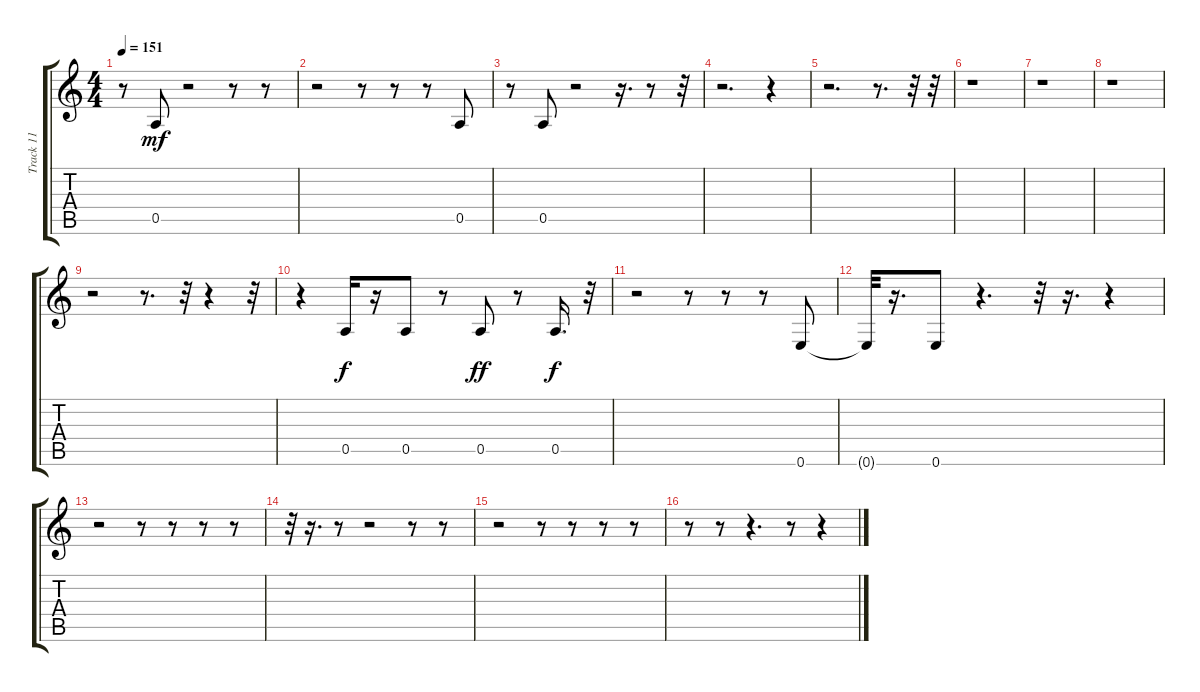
\track ("Track 11" "Track 11") {instrument electricbasspick}
\staff {score tabs}
\tuning (E4 B3 G3 D3 A2 E2) {hide}
\ts (4 4)
\tempo 151
\clef g2
\ks c
r.8{dy mf} 0.5.8 r.2 r.8 r.8 |
r.2 r.8 r.8 r.8 0.5.8 |
r.8 0.5.8 r.2 r.16{d} r.8 r.32 |
r.2{d} r.4 |
r.2{d} r.8{d} r.32 r.32 |
r.1 |
r.1 |
r.1 |
r.2 r.8{d} r.32 r.4 r.32 |
r.4 0.5.16{dy f} r.16 0.5.8 r.8 0.5.8{dy ff} r.8 0.5.16{d dy f} r.32 |
r.2 r.8 r.8 r.8 0.6.8 |
0.6{t}.32 r.16{d} 0.6.8 r.4{d} r.32 r.16{d} r.4 |
r.2 r.8 r.8 r.8 r.8 |
r.32 r.16{d} r.8 r.2 r.8 r.8 |
r.2 r.8 r.8 r.8 r.8 |
r.8 r.8 r.4{d} r.8 r.4
